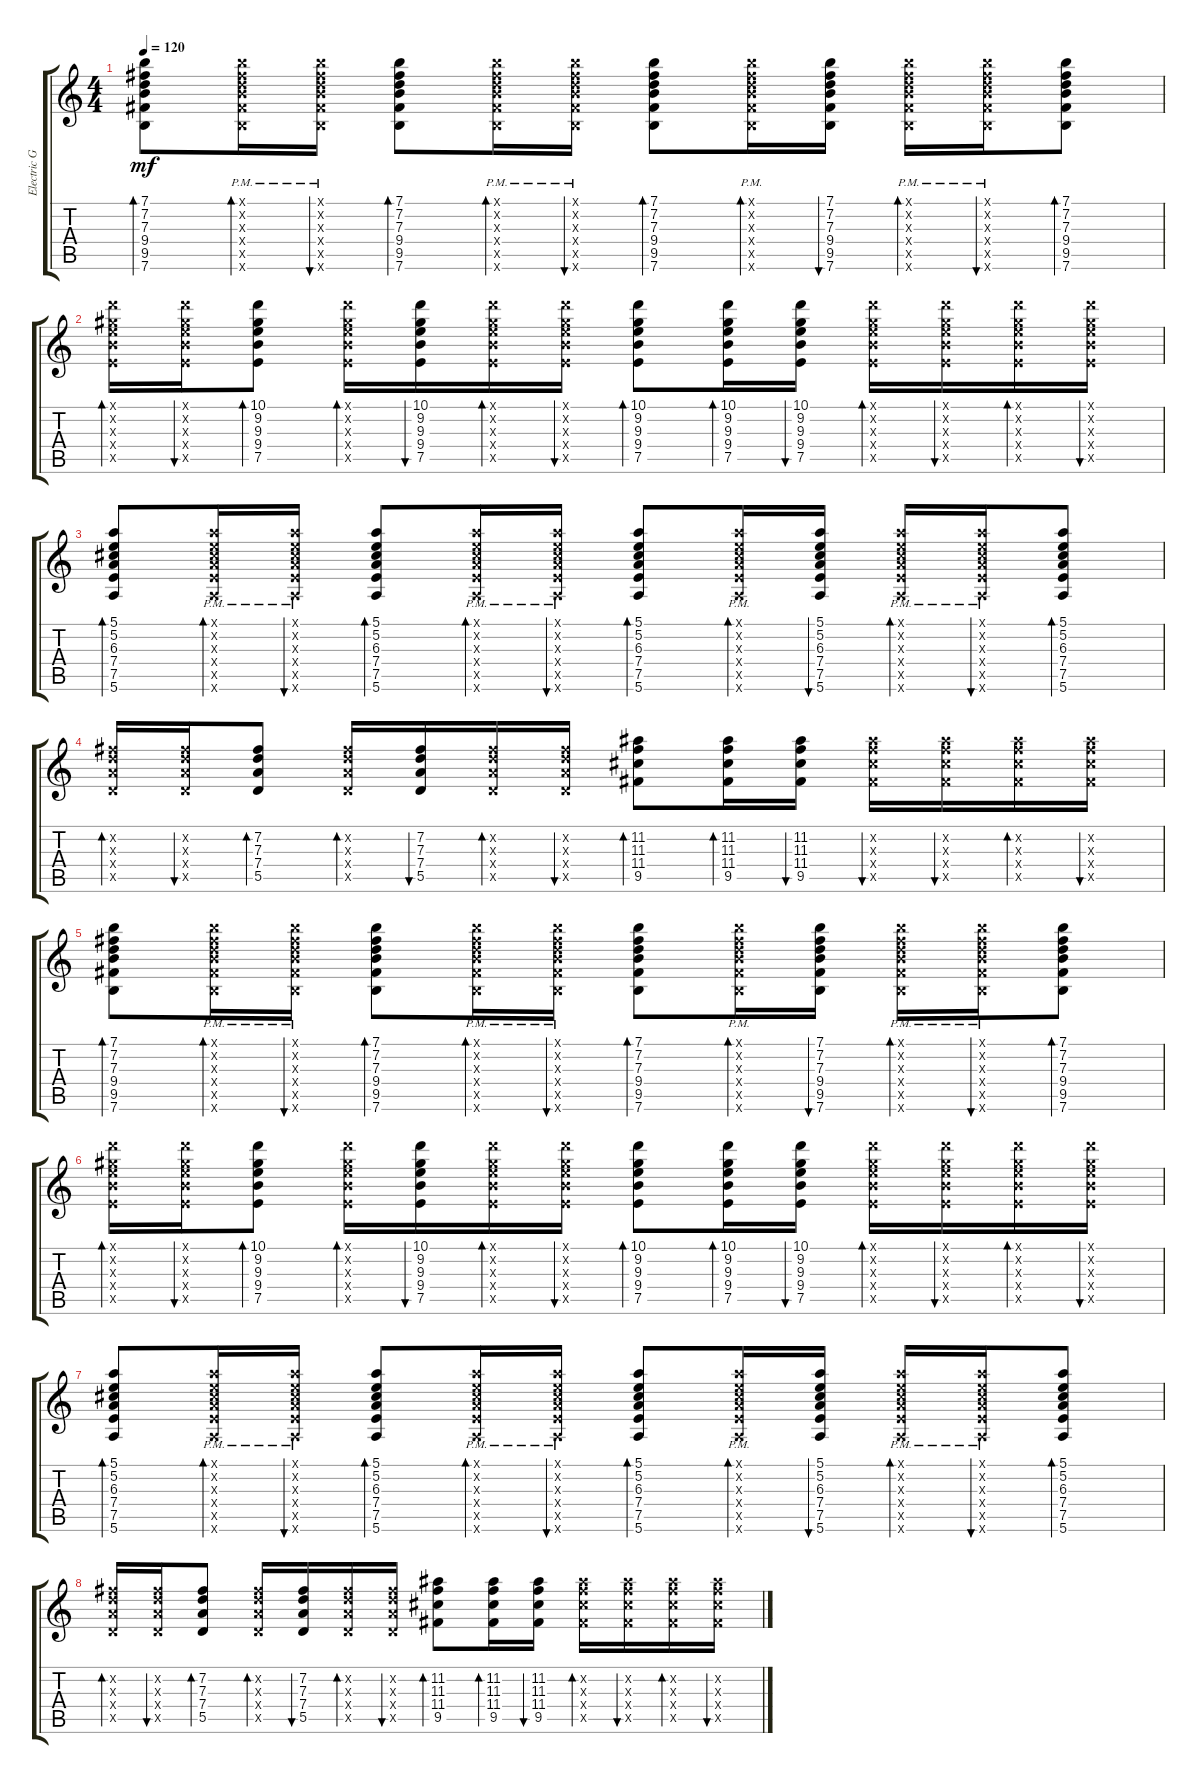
\track ("Electric Guitar" "Electric G") {instrument electricguitarclean}
\staff {score tabs}
\tuning (E4 B3 G3 D3 A2 E2) {hide}
\ts (4 4)
\tempo 120
\clef g2
\ks c
(7.1 7.2 7.3 9.4 9.5 7.6).8{bd 30 dy mf} (7.1{pm x} 7.2{pm x} 7.3{pm x} 9.4{pm x} 9.5{pm x} 7.6{pm x}).16{bd 30} (7.1{pm x} 7.2{pm x} 7.3{pm x} 9.4{pm x} 9.5{pm x} 7.6{pm x}).16{bu 30} (7.1 7.2 7.3 9.4 9.5 7.6).8{bd 30} (7.1{pm x} 7.2{pm x} 7.3{pm x} 9.4{pm x} 9.5{pm x} 7.6{pm x}).16{bd 30} (7.1{pm x} 7.2{pm x} 7.3{pm x} 9.4{pm x} 9.5{pm x} 7.6{pm x}).16{bu 30} (7.1 7.2 7.3 9.4 9.5 7.6).8{bd 30} (7.1{pm x} 7.2{pm x} 7.3{pm x} 9.4{pm x} 9.5{pm x} 7.6{pm x}).16{bd 30} (7.1 7.2 7.3 9.4 9.5 7.6).16{bu 30} (7.1{pm x} 7.2{pm x} 7.3{pm x} 9.4{pm x} 9.5{pm x} 7.6{pm x}).16{bd 30} (7.1{pm x} 7.2{pm x} 7.3{pm x} 9.4{pm x} 9.5{pm x} 7.6{pm x}).16{bu 30} (7.1 7.2 7.3 9.4 9.5 7.6).8{bd 30} |
(10.1{x} 9.2{x} 9.3{x} 9.4{x} 7.5{x}).16{bd 30} (10.1{x} 9.2{x} 9.3{x} 9.4{x} 7.5{x}).16{bu 30} (10.1 9.2 9.3 9.4 7.5).8{bd 30} (10.1{x} 9.2{x} 9.3{x} 9.4{x} 7.5{x}).16{bd 30} (10.1 9.2 9.3 9.4 7.5).16{bu 30} (10.1{x} 9.2{x} 9.3{x} 9.4{x} 7.5{x}).16{bd 30} (10.1{x} 9.2{x} 9.3{x} 9.4{x} 7.5{x}).16{bu 30} (10.1 9.2 9.3 9.4 7.5).8{bd 30} (10.1 9.2 9.3 9.4 7.5).16{bd 30} (10.1 9.2 9.3 9.4 7.5).16{bu 30} (10.1{x} 9.2{x} 9.3{x} 9.4{x} 7.5{x}).16{bd 30} (10.1{x} 9.2{x} 9.3{x} 9.4{x} 7.5{x}).16{bu 30} (10.1{x} 9.2{x} 9.3{x} 9.4{x} 7.5{x}).16{bd 30} (10.1{x} 9.2{x} 9.3{x} 9.4{x} 7.5{x}).16{bu 30} |
(5.1 5.2 6.3 7.4 7.5 5.6).8{bd 30} (5.1{x} 5.2{pm x} 6.3{pm x} 7.4{pm x} 7.5{pm x} 5.6{pm x}).16{bd 30} (5.1{pm x} 5.2{pm x} 6.3{pm x} 7.4{pm x} 7.5{pm x} 5.6{pm x}).16{bu 30} (5.1 5.2 6.3 7.4 7.5 5.6).8{bd 30} (5.1{pm x} 5.2{pm x} 6.3{pm x} 7.4{pm x} 7.5{pm x} 5.6{pm x}).16{bd 30} (5.1{pm x} 5.2{pm x} 6.3{pm x} 7.4{pm x} 7.5{x} 5.6{pm x}).16{bu 30} (5.1 5.2 6.3 7.4 7.5 5.6).8{bd 30} (5.1{pm x} 5.2{pm x} 6.3{pm x} 7.4{pm x} 7.5{pm x} 5.6{pm x}).16{bd 30} (5.1 5.2 6.3 7.4 7.5 5.6).16{bu 30} (5.1{x} 5.2{pm x} 6.3{pm x} 7.4{pm x} 7.5{pm x} 5.6{pm x}).16{bd 30} (5.1{pm x} 5.2{pm x} 6.3{pm x} 7.4{pm x} 7.5{pm x} 5.6{pm x}).16{bu 30} (5.1 5.2 6.3 7.4 7.5 5.6).8{bd 30} |
(7.2{x} 7.3{x} 7.4{x} 5.5{x}).16{bd 30} (7.2{x} 7.3{x} 7.4{x} 5.5{x}).16{bu 30} (7.2 7.3 7.4 5.5).8{bd 30} (7.2{x} 7.3{x} 7.4{x} 5.5{x}).16{bd 30} (7.2 7.3 7.4 5.5).16{bu 30} (7.2{x} 7.3{x} 7.4{x} 5.5{x}).16{bd 30} (7.2{x} 7.3{x} 7.4{x} 5.5{x}).16{bu 30} (11.2 11.3 11.4 9.5).8{bd 30} (11.2 11.3 11.4 9.5).16{bd 30} (11.2 11.3 11.4 9.5).16{bu 30} (11.2{x} 11.3{x} 11.4{x} 9.5{x}).16{bu 30} (11.2{x} 11.3{x} 11.4{x} 9.5{x}).16{bu 30} (11.2{x} 11.3{x} 11.4{x} 9.5{x}).16{bd 30} (11.2{x} 11.3{x} 11.4{x} 9.5{x}).16{bu 30} |
(7.1 7.2 7.3 9.4 9.5 7.6).8{bd 30} (7.1{pm x} 7.2{pm x} 7.3{pm x} 9.4{pm x} 9.5{pm x} 7.6{pm x}).16{bd 30} (7.1{pm x} 7.2{pm x} 7.3{pm x} 9.4{pm x} 9.5{pm x} 7.6{pm x}).16{bu 30} (7.1 7.2 7.3 9.4 9.5 7.6).8{bd 30} (7.1{pm x} 7.2{pm x} 7.3{pm x} 9.4{pm x} 9.5{pm x} 7.6{pm x}).16{bd 30} (7.1{pm x} 7.2{pm x} 7.3{pm x} 9.4{pm x} 9.5{pm x} 7.6{pm x}).16{bu 30} (7.1 7.2 7.3 9.4 9.5 7.6).8{bd 30} (7.1{pm x} 7.2{pm x} 7.3{pm x} 9.4{pm x} 9.5{pm x} 7.6{pm x}).16{bd 30} (7.1 7.2 7.3 9.4 9.5 7.6).16{bu 30} (7.1{pm x} 7.2{pm x} 7.3{pm x} 9.4{pm x} 9.5{pm x} 7.6{pm x}).16{bd 30} (7.1{pm x} 7.2{pm x} 7.3{pm x} 9.4{pm x} 9.5{pm x} 7.6{pm x}).16{bu 30} (7.1 7.2 7.3 9.4 9.5 7.6).8{bd 30} |
(10.1{x} 9.2{x} 9.3{x} 9.4{x} 7.5{x}).16{bd 30} (10.1{x} 9.2{x} 9.3{x} 9.4{x} 7.5{x}).16{bu 30} (10.1 9.2 9.3 9.4 7.5).8{bd 30} (10.1{x} 9.2{x} 9.3{x} 9.4{x} 7.5{x}).16{bd 30} (10.1 9.2 9.3 9.4 7.5).16{bu 30} (10.1{x} 9.2{x} 9.3{x} 9.4{x} 7.5{x}).16{bd 30} (10.1{x} 9.2{x} 9.3{x} 9.4{x} 7.5{x}).16{bu 30} (10.1 9.2 9.3 9.4 7.5).8{bd 30} (10.1 9.2 9.3 9.4 7.5).16{bd 30} (10.1 9.2 9.3 9.4 7.5).16{bu 30} (10.1{x} 9.2{x} 9.3{x} 9.4{x} 7.5{x}).16{bd 30} (10.1{x} 9.2{x} 9.3{x} 9.4{x} 7.5{x}).16{bu 30} (10.1{x} 9.2{x} 9.3{x} 9.4{x} 7.5{x}).16{bd 30} (10.1{x} 9.2{x} 9.3{x} 9.4{x} 7.5{x}).16{bu 30} |
(5.1 5.2 6.3 7.4 7.5 5.6).8{bd 30} (5.1{x} 5.2{pm x} 6.3{pm x} 7.4{pm x} 7.5{pm x} 5.6{pm x}).16{bd 30} (5.1{pm x} 5.2{pm x} 6.3{pm x} 7.4{pm x} 7.5{pm x} 5.6{pm x}).16{bu 30} (5.1 5.2 6.3 7.4 7.5 5.6).8{bd 30} (5.1{pm x} 5.2{pm x} 6.3{pm x} 7.4{pm x} 7.5{pm x} 5.6{pm x}).16{bd 30} (5.1{pm x} 5.2{pm x} 6.3{pm x} 7.4{pm x} 7.5{x} 5.6{pm x}).16{bu 30} (5.1 5.2 6.3 7.4 7.5 5.6).8{bd 30} (5.1{pm x} 5.2{pm x} 6.3{pm x} 7.4{pm x} 7.5{pm x} 5.6{pm x}).16{bd 30} (5.1 5.2 6.3 7.4 7.5 5.6).16{bu 30} (5.1{x} 5.2{pm x} 6.3{pm x} 7.4{pm x} 7.5{pm x} 5.6{pm x}).16{bd 30} (5.1{pm x} 5.2{pm x} 6.3{pm x} 7.4{pm x} 7.5{pm x} 5.6{pm x}).16{bu 30} (5.1 5.2 6.3 7.4 7.5 5.6).8{bd 30} |
(7.2{x} 7.3{x} 7.4{x} 5.5{x}).16{bd 30} (7.2{x} 7.3{x} 7.4{x} 5.5{x}).16{bu 30} (7.2 7.3 7.4 5.5).8{bd 30} (7.2{x} 7.3{x} 7.4{x} 5.5{x}).16{bd 30} (7.2 7.3 7.4 5.5).16{bu 30} (7.2{x} 7.3{x} 7.4{x} 5.5{x}).16{bd 30} (7.2{x} 7.3{x} 7.4{x} 5.5{x}).16{bu 30} (11.2 11.3 11.4 9.5).8{bd 30} (11.2 11.3 11.4 9.5).16{bd 30} (11.2 11.3 11.4 9.5).16{bu 30} (11.2{x} 11.3{x} 11.4{x} 9.5{x}).16{bd 30} (11.2{x} 11.3{x} 11.4{x} 9.5{x}).16{bu 30} (11.2{x} 11.3{x} 11.4{x} 9.5{x}).16{bd 30} (11.2{x} 11.3{x} 11.4{x} 9.5{x}).16{bu 30}
